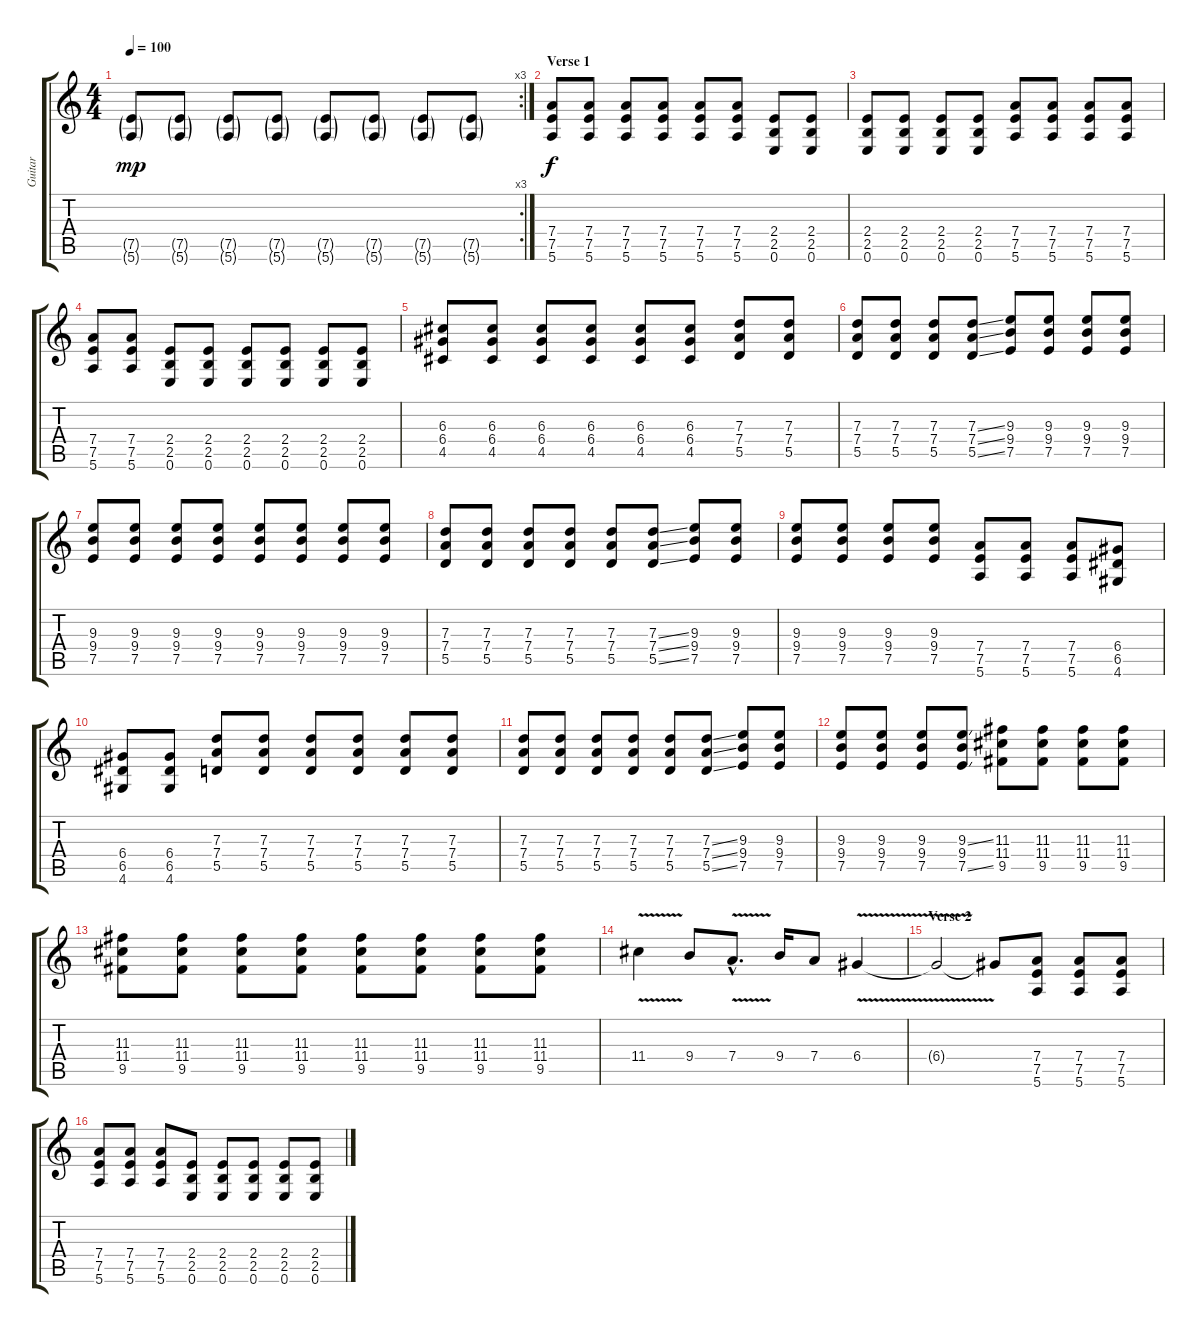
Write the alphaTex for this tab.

\track ("Guitar" "Guitar") {instrument distortionguitar}
\staff {score tabs}
\tuning (E4 B3 G3 D3 A2 E2) {hide}
\rc 3
\ts (4 4)
\tempo 100
\clef g2
\ks c
(7.5{g} 5.6{g}).8{dy mp instrument distortionguitar} (7.5{g} 5.6{g}).8 (7.5{g} 5.6{g}).8 (7.5{g} 5.6{g}).8 (7.5{g} 5.6{g}).8 (7.5{g} 5.6{g}).8 (7.5{g} 5.6{g}).8 (7.5{g} 5.6{g}).8 |
\section ("" "Verse 1")
(7.4 7.5 5.6).8{dy f} (7.4 7.5 5.6).8 (7.4 7.5 5.6).8 (7.4 7.5 5.6).8 (7.4 7.5 5.6).8 (7.4 7.5 5.6).8 (2.4 2.5 0.6).8 (2.4 2.5 0.6).8 |
(2.4 2.5 0.6).8 (2.4 2.5 0.6).8 (2.4 2.5 0.6).8 (2.4 2.5 0.6).8 (7.4 7.5 5.6).8 (7.4 7.5 5.6).8 (7.4 7.5 5.6).8 (7.4 7.5 5.6).8 |
(7.4 7.5 5.6).8 (7.4 7.5 5.6).8 (2.4 2.5 0.6).8 (2.4 2.5 0.6).8 (2.4 2.5 0.6).8 (2.4 2.5 0.6).8 (2.4 2.5 0.6).8 (2.4 2.5 0.6).8 |
(6.3 6.4 4.5).8 (6.3 6.4 4.5).8 (6.3 6.4 4.5).8 (6.3 6.4 4.5).8 (6.3 6.4 4.5).8 (6.3 6.4 4.5).8 (7.3 7.4 5.5).8 (7.3 7.4 5.5).8 |
(7.3 7.4 5.5).8 (7.3 7.4 5.5).8 (7.3 7.4 5.5).8 (7.3{ss} 7.4{ss} 5.5{ss}).8 (9.3 9.4 7.5).8 (9.3 9.4 7.5).8 (9.3 9.4 7.5).8 (9.3 9.4 7.5).8 |
(9.3 9.4 7.5).8 (9.3 9.4 7.5).8 (9.3 9.4 7.5).8 (9.3 9.4 7.5).8 (9.3 9.4 7.5).8 (9.3 9.4 7.5).8 (9.3 9.4 7.5).8 (9.3 9.4 7.5).8 |
(7.3 7.4 5.5).8 (7.3 7.4 5.5).8 (7.3 7.4 5.5).8 (7.3 7.4 5.5).8 (7.3 7.4 5.5).8 (7.3{ss} 7.4{ss} 5.5{ss}).8 (9.3 9.4 7.5).8 (9.3 9.4 7.5).8 |
(9.3 9.4 7.5).8 (9.3 9.4 7.5).8 (9.3 9.4 7.5).8 (9.3 9.4 7.5).8 (7.4 7.5 5.6).8 (7.4 7.5 5.6).8 (7.4 7.5 5.6).8 (6.4 6.5 4.6).8 |
(6.4 6.5 4.6).8 (6.4 6.5 4.6).8 (7.3 7.4 5.5).8 (7.3 7.4 5.5).8 (7.3 7.4 5.5).8 (7.3 7.4 5.5).8 (7.3 7.4 5.5).8 (7.3 7.4 5.5).8 |
(7.3 7.4 5.5).8 (7.3 7.4 5.5).8 (7.3 7.4 5.5).8 (7.3 7.4 5.5).8 (7.3 7.4 5.5).8 (7.3{ss} 7.4{ss} 5.5{ss}).8 (9.3 9.4 7.5).8 (9.3 9.4 7.5).8 |
(9.3 9.4 7.5).8 (9.3 9.4 7.5).8 (9.3 9.4 7.5).8 (9.3{ss} 9.4 7.5{ss}).8 (11.3 11.4 9.5).8 (11.3 11.4 9.5).8 (11.3 11.4 9.5).8 (11.3 11.4 9.5).8 |
(11.3 11.4 9.5).8 (11.3 11.4 9.5).8 (11.3 11.4 9.5).8 (11.3 11.4 9.5).8 (11.3 11.4 9.5).8 (11.3 11.4 9.5).8 (11.3 11.4 9.5).8 (11.3 11.4 9.5).8 |
11.4{v}.4 9.4.8 7.4{v hac}.8{d} 9.4.16 7.4.8 6.4{v}.4 |
\section ("" "Verse 2")
6.4{t}.2 6.4{t}.8 (7.4 7.5 5.6).8 (7.4 7.5 5.6).8 (7.4 7.5 5.6).8 |
(7.4 7.5 5.6).8 (7.4 7.5 5.6).8 (7.4 7.5 5.6).8 (2.4 2.5 0.6).8 (2.4 2.5 0.6).8 (2.4 2.5 0.6).8 (2.4 2.5 0.6).8 (2.4 2.5 0.6).8
